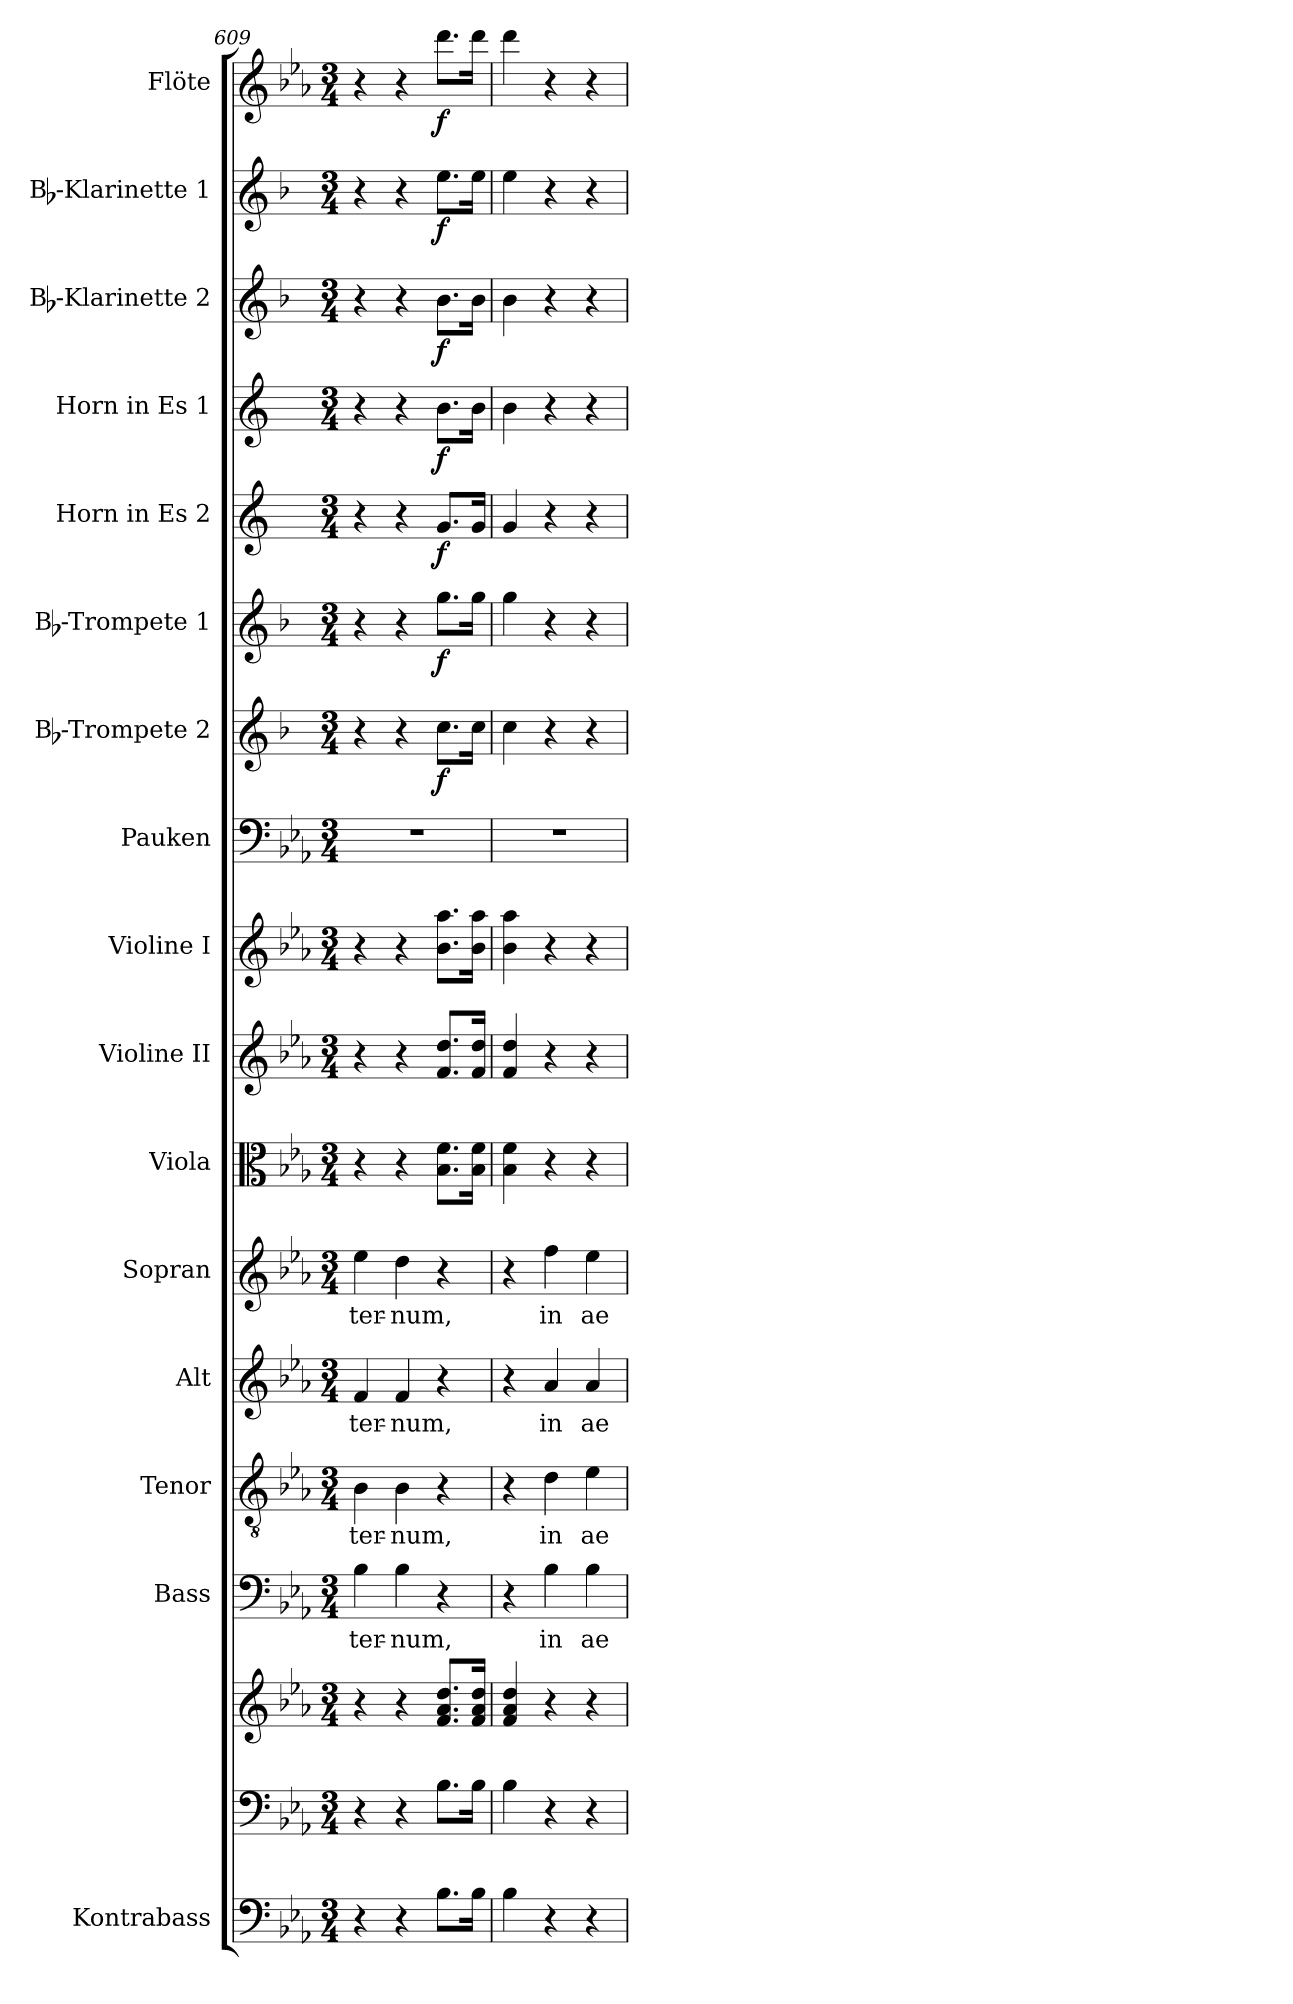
**kern	**kern	**kern	**kern	**text	**kern	**text	**kern	**text	**kern	**text	**kern	**kern	**kern	**kern	**kern	**dynam	**kern	**dynam	**kern	**dynam	**kern	**dynam	**kern	**dynam	**kern	**dynam	**kern	**dynam
*part17	*part16	*part16	*part15	*part15	*part14	*part14	*part13	*part13	*part12	*part12	*part11	*part10	*part9	*part8	*part7	*part7	*part6	*part6	*part5	*part5	*part4	*part4	*part3	*part3	*part2	*part2	*part1	*part1
*staff18	*staff17	*staff16	*staff15	*staff15	*staff14	*staff14	*staff13	*staff13	*staff12	*staff12	*staff11	*staff10	*staff9	*staff8	*staff7	*staff7	*staff6	*staff6	*staff5	*staff5	*staff4	*staff4	*staff3	*staff3	*staff2	*staff2	*staff1	*staff1
*I"Kontrabass	*	*	*I"Bass	*	*I"Tenor	*	*I"Alt	*	*I"Sopran	*	*I"Viola	*I"Violine II	*I"Violine I	*I"Pauken	*I"Bb-Trompete 2	*	*I"Bb-Trompete 1	*	*I"Horn in Es 2	*	*I"Horn in Es 1	*	*I"Bb-Klarinette 2	*	*I"Bb-Klarinette 1	*	*I"Flöte	*
*I'Kb.	*	*	*I'B.	*	*I'T.	*	*I'A.	*	*I'S.	*	*I'Vla.	*I'Vl. II	*I'Vl. I	*I'Pk.	*I'Bb Trp. 2	*	*I'Bb Trp. 1	*	*	*	*	*	*I'Bb Kl. 2	*	*I'Bb Kl. 1	*	*I'Fl.	*
*clefF4	*clefF4	*clefG2	*clefF4	*	*clefGv2	*	*clefG2	*	*clefG2	*	*clefC3	*clefG2	*clefG2	*clefF4	*clefG2	*	*clefG2	*	*clefG2	*	*clefG2	*	*clefG2	*	*clefG2	*	*clefG2	*
*ITrd7c12	*	*	*	*	*	*	*	*	*	*	*	*	*	*	*ITrd1c2	*	*ITrd1c2	*	*ITrd5c9	*	*ITrd5c9	*	*ITrd1c2	*	*ITrd1c2	*	*	*
*k[b-e-a-]	*k[b-e-a-]	*k[b-e-a-]	*k[b-e-a-]	*	*k[b-e-a-]	*	*k[b-e-a-]	*	*k[b-e-a-]	*	*k[b-e-a-]	*k[b-e-a-]	*k[b-e-a-]	*k[b-e-a-]	*k[b-e-a-]	*	*k[b-e-a-]	*	*k[b-e-a-]	*	*k[b-e-a-]	*	*k[b-e-a-]	*	*k[b-e-a-]	*	*k[b-e-a-]	*
*E-:	*E-:	*E-:	*E-:	*	*E-:	*	*E-:	*	*E-:	*	*E-:	*E-:	*E-:	*E-:	*E-:	*	*E-:	*	*E-:	*	*E-:	*	*E-:	*	*E-:	*	*E-:	*
*M3/4	*M3/4	*M3/4	*M3/4	*	*M3/4	*	*M3/4	*	*M3/4	*	*M3/4	*M3/4	*M3/4	*M3/4	*M3/4	*	*M3/4	*	*M3/4	*	*M3/4	*	*M3/4	*	*M3/4	*	*M3/4	*
=609	=609	=609	=609	=609	=609	=609	=609	=609	=609	=609	=609	=609	=609	=609	=609	=609	=609	=609	=609	=609	=609	=609	=609	=609	=609	=609	=609	=609
!	!	!	!	!LO:LY:b	!	!LO:LY:b	!	!LO:LY:b	!	!LO:LY:b	!	!	!	!	!	!	!	!	!	!	!	!	!	!	!	!	!	!
4r	4r	4r	4B-\	-ter-	4B-\	-ter-	4f/	-ter-	4ee-\	-ter-	4r	4r	4r	2.r	4r	.	4r	.	4r	.	4r	.	4r	.	4r	.	4r	.
!	!	!	!	!LO:LY:b	!	!LO:LY:b	!	!LO:LY:b	!	!LO:LY:b	!	!	!	!	!	!	!	!	!	!	!	!	!	!	!	!	!	!
4r	4r	4r	4B-\	-num,	4B-\	-num,	4f/	-num,	4dd\	-num,	4r	4r	4r	.	4r	.	4r	.	4r	.	4r	.	4r	.	4r	.	4r	.
!	!	!	!	!	!	!	!	!	!	!	!	!	!	!	!	!LO:DY:b	!	!LO:DY:b	!	!LO:DY:b	!	!LO:DY:b	!	!LO:DY:b	!	!LO:DY:b	!	!LO:DY:b
8.BB-\L	8.B-\L	8.f/ 8.a-/ 8.dd/L	4r	.	4r	.	4r	.	4r	.	8.B-\ 8.f\L	8.f/ 8.dd/L	8.b-\ 8.aa-\L	.	8.b-\L	f	8.ff\L	f	8.B-/L	f	8.d\L	f	8.a-\L	f	8.dd\L	f	8.ddd\L	f
16BB-\Jk	16B-\Jk	16f/ 16a-/ 16dd/Jk	.	.	.	.	.	.	.	.	16B-\ 16f\Jk	16f/ 16dd/Jk	16b-\ 16aa-\Jk	.	16b-\Jk	.	16ff\Jk	.	16B-/Jk	.	16d\Jk	.	16a-\Jk	.	16dd\Jk	.	16ddd\Jk	.
=610	=610	=610	=610	=610	=610	=610	=610	=610	=610	=610	=610	=610	=610	=610	=610	=610	=610	=610	=610	=610	=610	=610	=610	=610	=610	=610	=610	=610
4BB-\	4B-\	4f/ 4a-/ 4dd/	4r	.	4r	.	4r	.	4r	.	4B-\ 4f\	4f/ 4dd/	4b-\ 4aa-\	2.r	4b-\	.	4ff\	.	4B-/	.	4d\	.	4a-\	.	4dd\	.	4ddd\	.
!	!	!	!	!LO:LY:b	!	!LO:LY:b	!	!LO:LY:b	!	!LO:LY:b	!	!	!	!	!	!	!	!	!	!	!	!	!	!	!	!	!	!
4r	4r	4r	4B-\	in	4d\	in	4a-/	in	4ff\	in	4r	4r	4r	.	4r	.	4r	.	4r	.	4r	.	4r	.	4r	.	4r	.
!	!	!	!	!LO:LY:b	!	!LO:LY:b	!	!LO:LY:b	!	!LO:LY:b	!	!	!	!	!	!	!	!	!	!	!	!	!	!	!	!	!	!
4r	4r	4r	4B-\	ae-	4e-\	ae-	4a-/	ae-	4ee-\	ae-	4r	4r	4r	.	4r	.	4r	.	4r	.	4r	.	4r	.	4r	.	4r	.
=	=	=	=	=	=	=	=	=	=	=	=	=	=	=	=	=	=	=	=	=	=	=	=	=	=	=	=	=
*-	*-	*-	*-	*-	*-	*-	*-	*-	*-	*-	*-	*-	*-	*-	*-	*-	*-	*-	*-	*-	*-	*-	*-	*-	*-	*-	*-	*-
